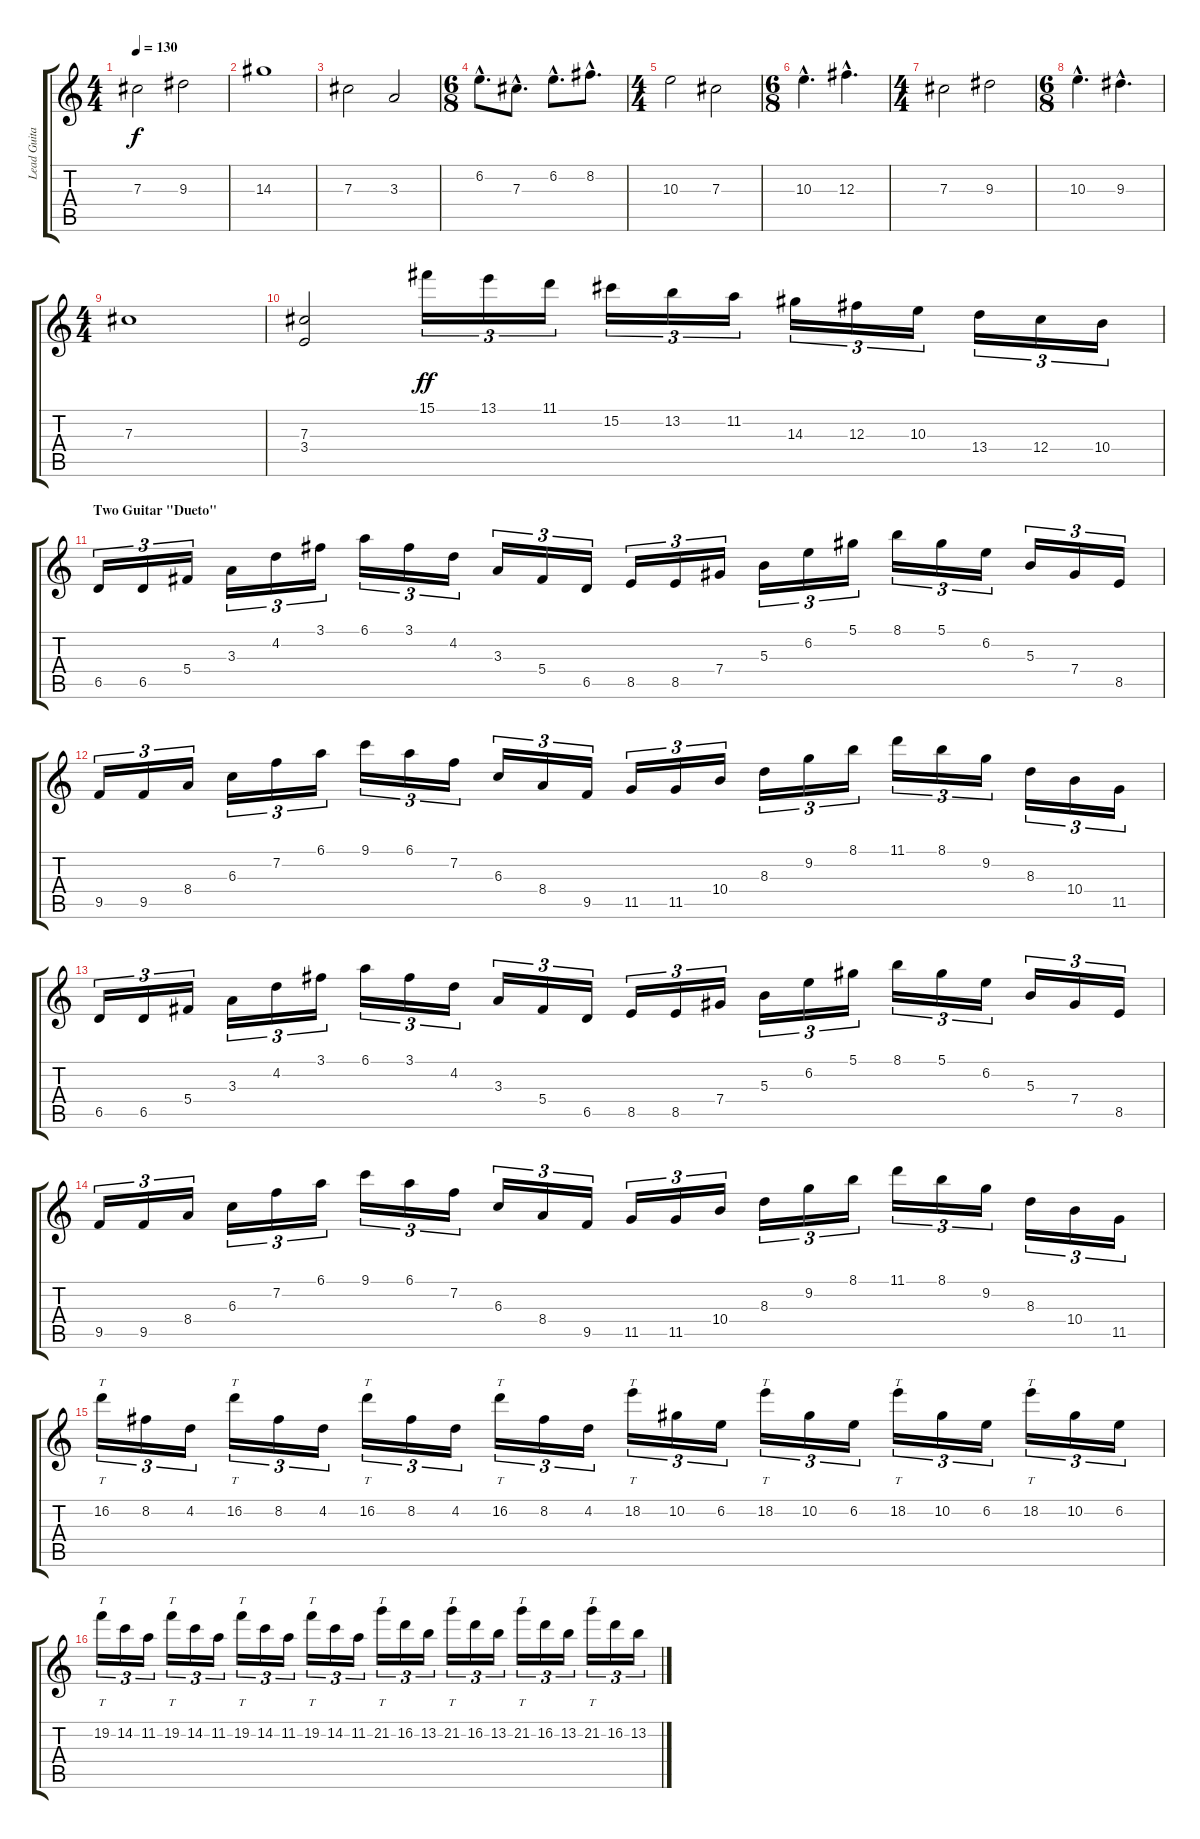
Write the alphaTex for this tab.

\track ("Lead Guitar I" "Lead Guita") {instrument overdrivenguitar}
\staff {score tabs}
\tuning (Eb4 Bb3 Gb3 Db3 Ab2 Eb2) {hide}
\ts (4 4)
\tempo 130
\clef g2
\ks c
7.3.2{dy f} 9.3.2 |
14.3.1 |
7.3.2 3.3.2 |
\ts (6 8)
6.2{hac}.8{d} 7.3{hac}.8{d} 6.2{hac}.8{d} 8.2{hac}.8{d} |
\ts (4 4)
10.3.2 7.3.2 |
\ts (6 8)
10.3{hac}.4{d} 12.3{hac}.4{d} |
\ts (4 4)
7.3.2 9.3.2 |
\ts (6 8)
10.3{hac}.4{d} 9.3{hac}.4{d} |
\ts (4 4)
7.3.1 |
(7.3 3.4).2 15.1.16{tu (3 2) dy ff} 13.1.16{tu (3 2)} 11.1.16{tu (3 2)} 15.2.16{tu (3 2)} 13.2.16{tu (3 2)} 11.2.16{tu (3 2)} 14.3.16{tu (3 2)} 12.3.16{tu (3 2)} 10.3.16{tu (3 2)} 13.4.16{tu (3 2)} 12.4.16{tu (3 2)} 10.4.16{tu (3 2)} |
\section ("" "Two Guitar \"Dueto\"")
6.5.16{tu (3 2)} 6.5.16{tu (3 2)} 5.4.16{tu (3 2)} 3.3.16{tu (3 2)} 4.2.16{tu (3 2)} 3.1.16{tu (3 2)} 6.1.16{tu (3 2)} 3.1.16{tu (3 2)} 4.2.16{tu (3 2)} 3.3.16{tu (3 2)} 5.4.16{tu (3 2)} 6.5.16{tu (3 2)} 8.5.16{tu (3 2)} 8.5.16{tu (3 2)} 7.4.16{tu (3 2)} 5.3.16{tu (3 2)} 6.2.16{tu (3 2)} 5.1.16{tu (3 2)} 8.1.16{tu (3 2)} 5.1.16{tu (3 2)} 6.2.16{tu (3 2)} 5.3.16{tu (3 2)} 7.4.16{tu (3 2)} 8.5.16{tu (3 2)} |
9.5.16{tu (3 2)} 9.5.16{tu (3 2)} 8.4.16{tu (3 2)} 6.3.16{tu (3 2)} 7.2.16{tu (3 2)} 6.1.16{tu (3 2)} 9.1.16{tu (3 2)} 6.1.16{tu (3 2)} 7.2.16{tu (3 2)} 6.3.16{tu (3 2)} 8.4.16{tu (3 2)} 9.5.16{tu (3 2)} 11.5.16{tu (3 2)} 11.5.16{tu (3 2)} 10.4.16{tu (3 2)} 8.3.16{tu (3 2)} 9.2.16{tu (3 2)} 8.1.16{tu (3 2)} 11.1.16{tu (3 2)} 8.1.16{tu (3 2)} 9.2.16{tu (3 2)} 8.3.16{tu (3 2)} 10.4.16{tu (3 2)} 11.5.16{tu (3 2)} |
6.5.16{tu (3 2)} 6.5.16{tu (3 2)} 5.4.16{tu (3 2)} 3.3.16{tu (3 2)} 4.2.16{tu (3 2)} 3.1.16{tu (3 2)} 6.1.16{tu (3 2)} 3.1.16{tu (3 2)} 4.2.16{tu (3 2)} 3.3.16{tu (3 2)} 5.4.16{tu (3 2)} 6.5.16{tu (3 2)} 8.5.16{tu (3 2)} 8.5.16{tu (3 2)} 7.4.16{tu (3 2)} 5.3.16{tu (3 2)} 6.2.16{tu (3 2)} 5.1.16{tu (3 2)} 8.1.16{tu (3 2)} 5.1.16{tu (3 2)} 6.2.16{tu (3 2)} 5.3.16{tu (3 2)} 7.4.16{tu (3 2)} 8.5.16{tu (3 2)} |
9.5.16{tu (3 2)} 9.5.16{tu (3 2)} 8.4.16{tu (3 2)} 6.3.16{tu (3 2)} 7.2.16{tu (3 2)} 6.1.16{tu (3 2)} 9.1.16{tu (3 2)} 6.1.16{tu (3 2)} 7.2.16{tu (3 2)} 6.3.16{tu (3 2)} 8.4.16{tu (3 2)} 9.5.16{tu (3 2)} 11.5.16{tu (3 2)} 11.5.16{tu (3 2)} 10.4.16{tu (3 2)} 8.3.16{tu (3 2)} 9.2.16{tu (3 2)} 8.1.16{tu (3 2)} 11.1.16{tu (3 2)} 8.1.16{tu (3 2)} 9.2.16{tu (3 2)} 8.3.16{tu (3 2)} 10.4.16{tu (3 2)} 11.5.16{tu (3 2)} |
16.2.16{tt tu (3 2)} 8.2.16{tu (3 2)} 4.2.16{tu (3 2)} 16.2.16{tt tu (3 2)} 8.2.16{tu (3 2)} 4.2.16{tu (3 2)} 16.2.16{tt tu (3 2)} 8.2.16{tu (3 2)} 4.2.16{tu (3 2)} 16.2.16{tt tu (3 2)} 8.2.16{tu (3 2)} 4.2.16{tu (3 2)} 18.2.16{tt tu (3 2)} 10.2.16{tu (3 2)} 6.2.16{tu (3 2)} 18.2.16{tt tu (3 2)} 10.2.16{tu (3 2)} 6.2.16{tu (3 2)} 18.2.16{tt tu (3 2)} 10.2.16{tu (3 2)} 6.2.16{tu (3 2)} 18.2.16{tt tu (3 2)} 10.2.16{tu (3 2)} 6.2.16{tu (3 2)} |
19.2.16{tt tu (3 2)} 14.2.16{tu (3 2)} 11.2.16{tu (3 2)} 19.2.16{tt tu (3 2)} 14.2.16{tu (3 2)} 11.2.16{tu (3 2)} 19.2.16{tt tu (3 2)} 14.2.16{tu (3 2)} 11.2.16{tu (3 2)} 19.2.16{tt tu (3 2)} 14.2.16{tu (3 2)} 11.2.16{tu (3 2)} 21.2.16{tt tu (3 2)} 16.2.16{tu (3 2)} 13.2.16{tu (3 2)} 21.2.16{tt tu (3 2)} 16.2.16{tu (3 2)} 13.2.16{tu (3 2)} 21.2.16{tt tu (3 2)} 16.2.16{tu (3 2)} 13.2.16{tu (3 2)} 21.2.16{tt tu (3 2)} 16.2.16{tu (3 2)} 13.2.16{tu (3 2)}
